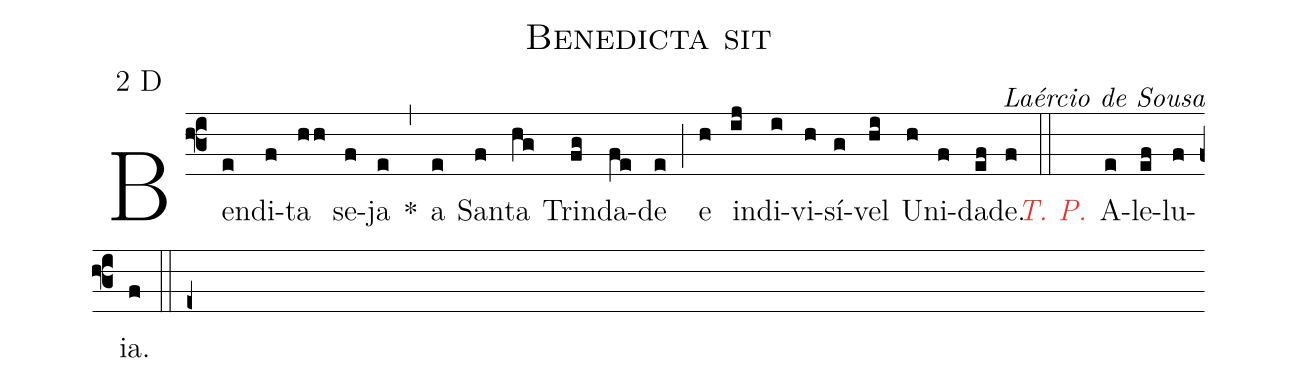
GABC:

name: Benedicta sit;
mode: 2;
mode-differentia: D;
commentary: Laércio de Sousa;
%%
(f3)

Ben(e)di(f)ta(hh) se(f)ja(e) *(,) a(e) San(f)ta(hg) Trin(fg)da(fe)de(e) (;) e(h) in(ij)di(i)vi(h)sí(g)vel(hi) U(h)ni(f)da(ef)de.(f) (::)

<c><i>T. P.</i></c>() A(e)le(ef)lu(f)ia.(f) (::e+)
